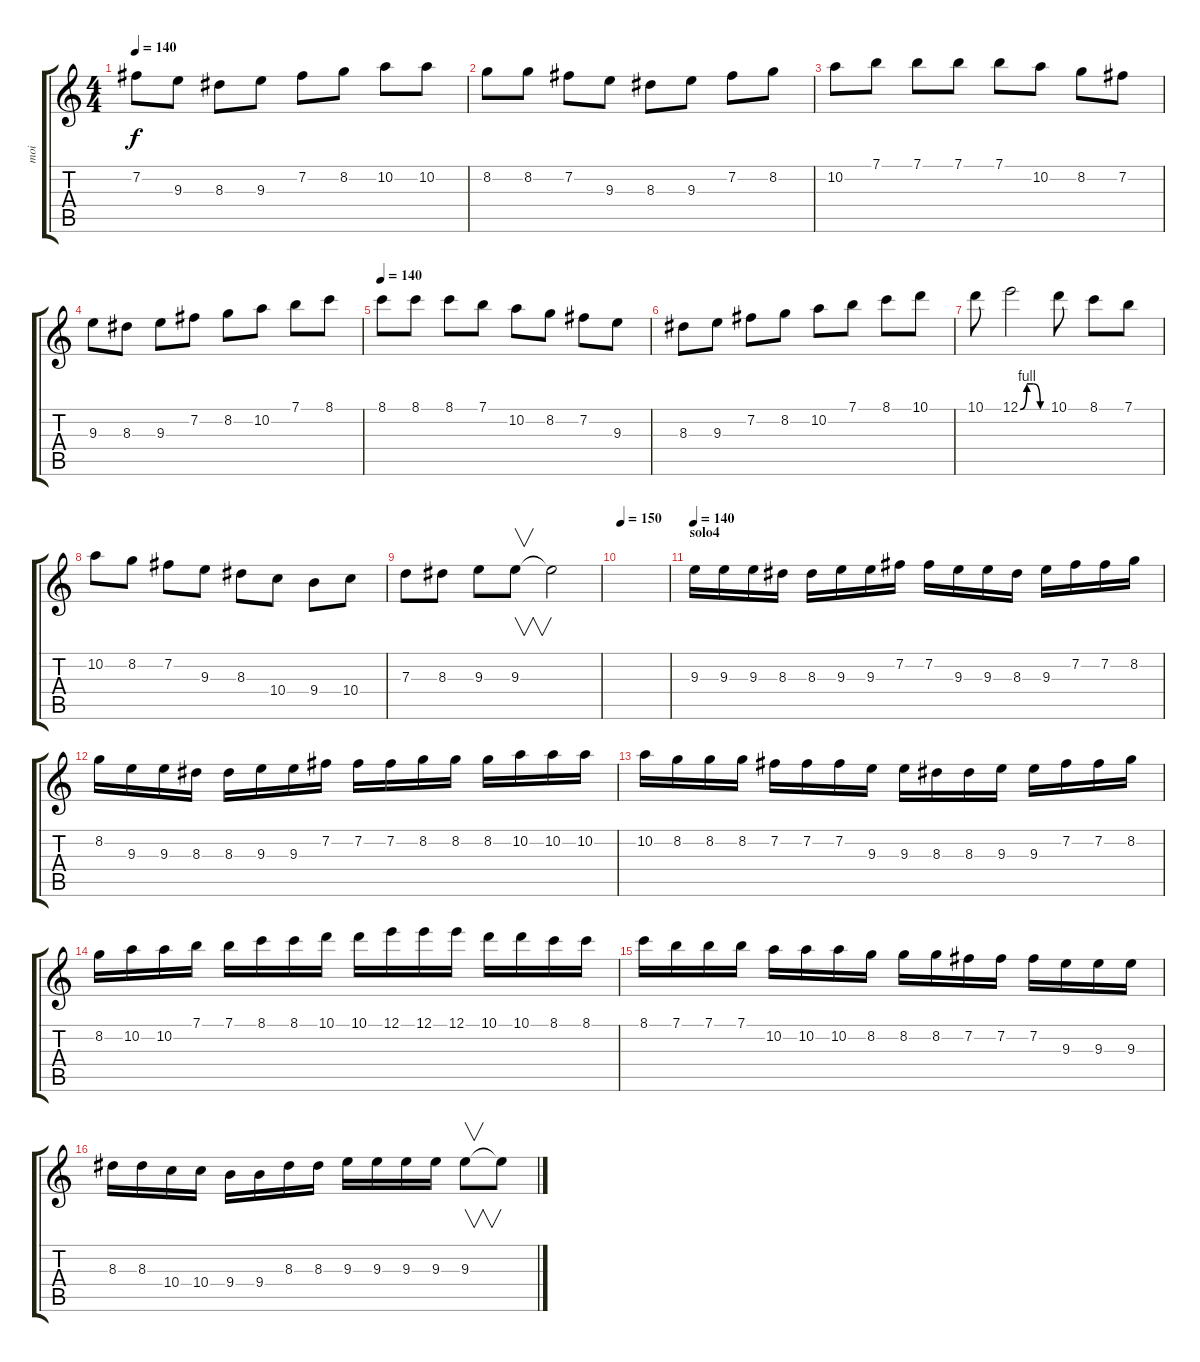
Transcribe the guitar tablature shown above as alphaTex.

\track ("moi" "moi") {instrument acousticguitarsteel}
\staff {score tabs}
\tuning (E4 B3 G3 D3 A2 E2) {hide}
\ts (4 4)
\tempo 140
\clef g2
\ks c
7.2.8{dy f} 9.3.8 8.3.8 9.3.8 7.2.8 8.2.8 10.2.8 10.2.8 |
8.2.8 8.2.8 7.2.8 9.3.8 8.3.8 9.3.8 7.2.8 8.2.8 |
10.2.8 7.1.8 7.1.8 7.1.8 7.1.8 10.2.8 8.2.8 7.2.8 |
9.3.8 8.3.8 9.3.8 7.2.8 8.2.8 10.2.8 7.1.8 8.1.8 |
\tempo 140
8.1.8 8.1.8 8.1.8 7.1.8 10.2.8 8.2.8 7.2.8 9.3.8 |
8.3.8 9.3.8 7.2.8 8.2.8 10.2.8 7.1.8 8.1.8 10.1.8 |
10.1.8 12.1{be (custom 0 0 15 4 30 4 45 0 60 0)}.2 10.1.8 8.1.8 7.1.8 |
10.2.8 8.2.8 7.2.8 9.3.8 8.3.8 10.4.8 9.4.8 10.4.8 |
7.3.8 8.3.8 9.3.8 9.3.8{v} 9.3{t}.2 |
\tempo 150
|
\section ("" "solo4")
\tempo 140
9.3.16 9.3.16 9.3.16 8.3.16 8.3.16 9.3.16 9.3.16 7.2.16 7.2.16 9.3.16 9.3.16 8.3.16 9.3.16 7.2.16 7.2.16 8.2.16 |
8.2.16 9.3.16 9.3.16 8.3.16 8.3.16 9.3.16 9.3.16 7.2.16 7.2.16 7.2.16 8.2.16 8.2.16 8.2.16 10.2.16 10.2.16 10.2.16 |
10.2.16 8.2.16 8.2.16 8.2.16 7.2.16 7.2.16 7.2.16 9.3.16 9.3.16 8.3.16 8.3.16 9.3.16 9.3.16 7.2.16 7.2.16 8.2.16 |
8.2.16 10.2.16 10.2.16 7.1.16 7.1.16 8.1.16 8.1.16 10.1.16 10.1.16 12.1.16 12.1.16 12.1.16 10.1.16 10.1.16 8.1.16 8.1.16 |
8.1.16 7.1.16 7.1.16 7.1.16 10.2.16 10.2.16 10.2.16 8.2.16 8.2.16 8.2.16 7.2.16 7.2.16 7.2.16 9.3.16 9.3.16 9.3.16 |
8.3.16 8.3.16 10.4.16 10.4.16 9.4.16 9.4.16 8.3.16 8.3.16 9.3.16 9.3.16 9.3.16 9.3.16 9.3.8{v} 9.3{t}.8
